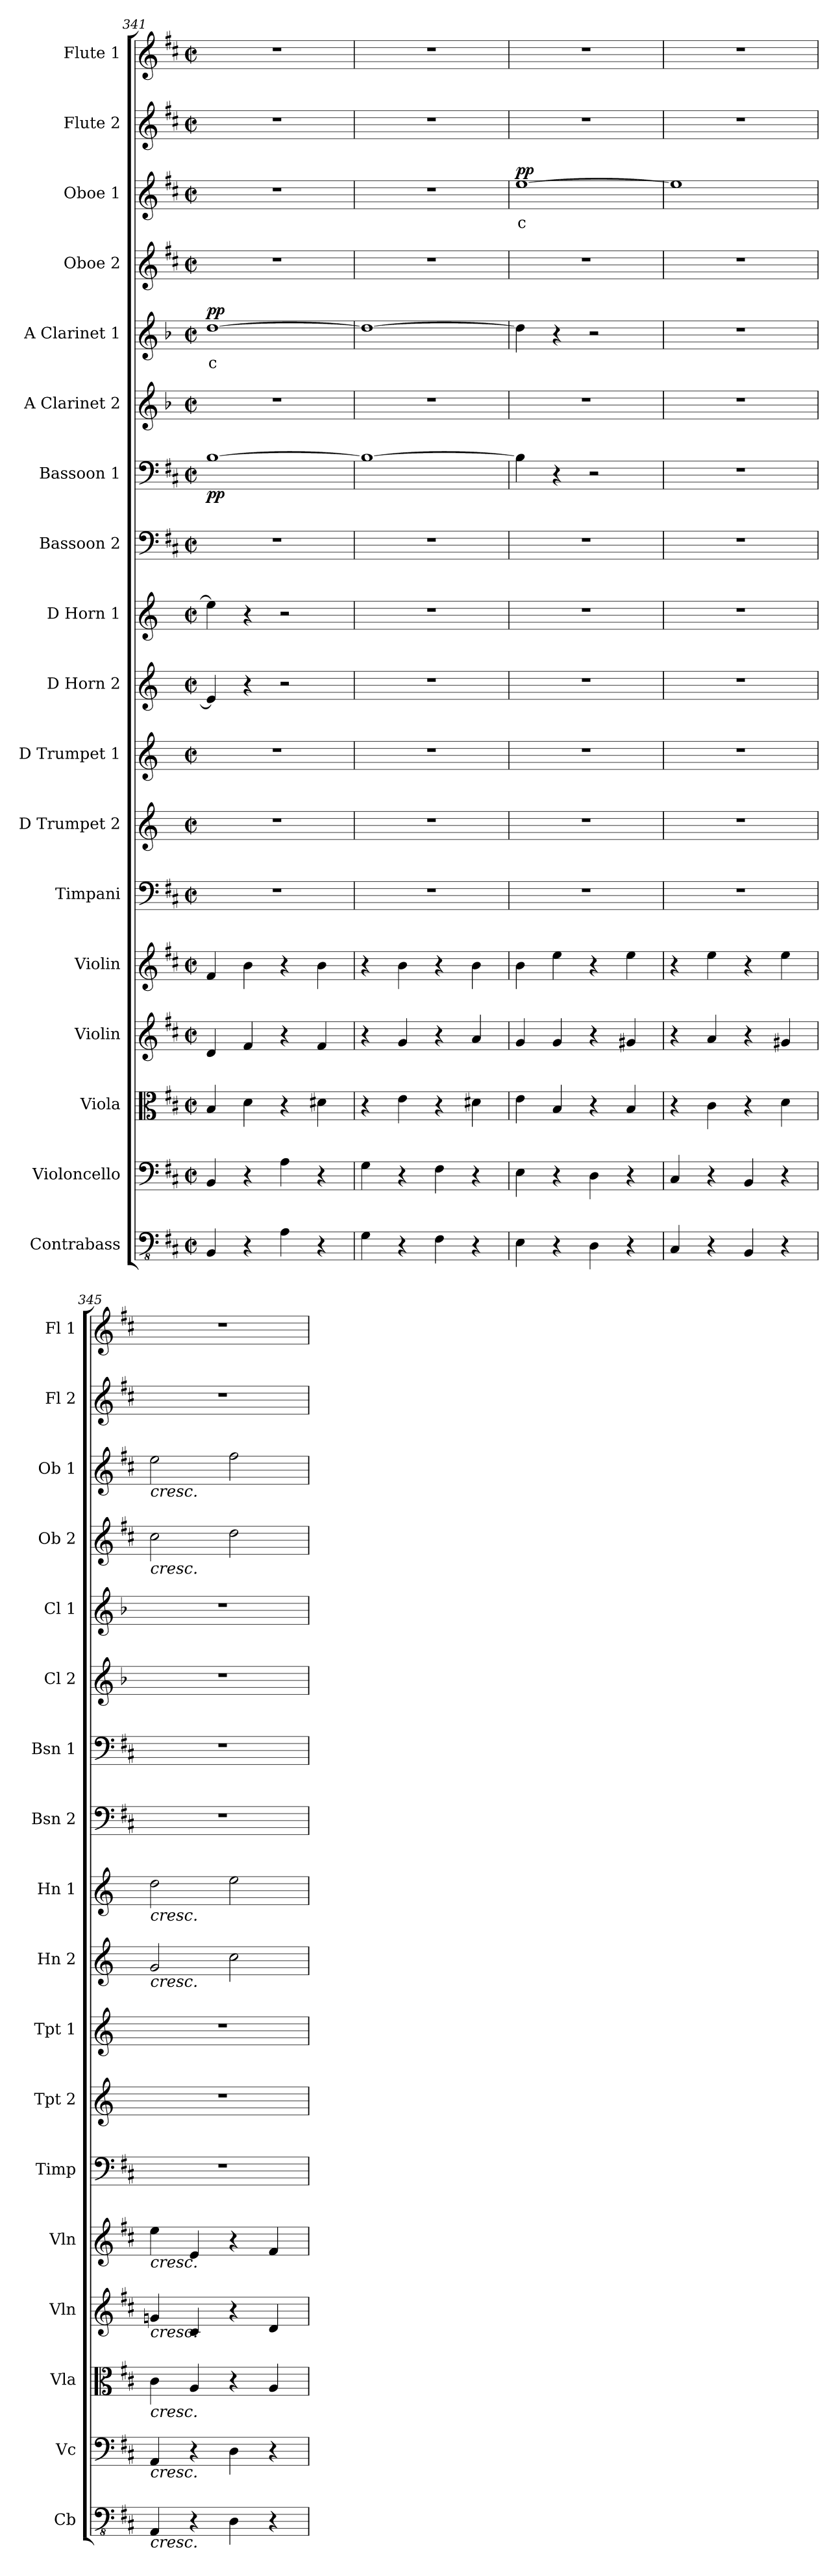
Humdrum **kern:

**kern	**kern	**kern	**kern	**kern	**kern	**kern	**kern	**kern	**kern	**kern	**kern	**dynam	**kern	**kern	**text	**dynam	**kern	**kern	**text	**dynam	**kern	**kern
*part18	*part17	*part16	*part15	*part14	*part13	*part12	*part11	*part10	*part9	*part8	*part7	*part7	*part6	*part5	*part5	*part5	*part4	*part3	*part3	*part3	*part2	*part1
*staff18	*staff17	*staff16	*staff15	*staff14	*staff13	*staff12	*staff11	*staff10	*staff9	*staff8	*staff7	*staff7	*staff6	*staff5	*staff5	*staff5	*staff4	*staff3	*staff3	*staff3	*staff2	*staff1
*I"Contrabass	*I"Violoncello	*I"Viola	*I"Violin	*I"Violin	*I"Timpani	*I"D Trumpet 2	*I"D Trumpet 1	*I"D Horn 2	*I"D Horn 1	*I"Bassoon 2	*I"Bassoon 1	*	*I"A Clarinet 2	*I"A Clarinet 1	*	*	*I"Oboe 2	*I"Oboe 1	*	*	*I"Flute 2	*I"Flute 1
*I'Cb	*I'Vc	*I'Vla	*I'Vln	*I'Vln	*I'Timp	*I'Tpt 2	*I'Tpt 1	*I'Hn 2	*I'Hn 1	*I'Bsn 2	*I'Bsn 1	*	*I'Cl 2	*I'Cl 1	*	*	*I'Ob 2	*I'Ob 1	*	*	*I'Fl 2	*I'Fl 1
*clefFv4	*clefF4	*clefC3	*clefG2	*clefG2	*clefF4	*clefG2	*clefG2	*clefG2	*clefG2	*clefF4	*clefF4	*	*clefG2	*clefG2	*	*	*clefG2	*clefG2	*	*	*clefG2	*clefG2
*	*	*	*	*	*	*ITrd-1c-2	*ITrd-1c-2	*ITrd6c10	*ITrd6c10	*	*	*	*ITrd2c3	*ITrd2c3	*	*	*	*	*	*	*	*
*k[f#c#]	*k[f#c#]	*k[f#c#]	*k[f#c#]	*k[f#c#]	*k[f#c#]	*k[f#c#]	*k[f#c#]	*k[f#c#]	*k[f#c#]	*k[f#c#]	*k[f#c#]	*	*k[f#c#]	*k[f#c#]	*	*	*k[f#c#]	*k[f#c#]	*	*	*k[f#c#]	*k[f#c#]
*M2/2	*M2/2	*M2/2	*M2/2	*M2/2	*M2/2	*M2/2	*M2/2	*M2/2	*M2/2	*M2/2	*M2/2	*	*M2/2	*M2/2	*	*	*M2/2	*M2/2	*	*	*M2/2	*M2/2
*met(c|)	*met(c|)	*met(c|)	*met(c|)	*met(c|)	*met(c|)	*met(c|)	*met(c|)	*met(c|)	*met(c|)	*met(c|)	*met(c|)	*	*met(c|)	*met(c|)	*	*	*met(c|)	*met(c|)	*	*	*met(c|)	*met(c|)
=341	=341	=341	=341	=341	=341	=341	=341	=341	=341	=341	=341	=341	=341	=341	=341	=341	=341	=341	=341	=341	=341	=341
!	!	!	!	!	!	!	!	!	!	!	!	!LO:DY:b	!	!	!LO:LY:b:color=#FF0000	!LO:DY:b	!	!	!	!	!	!
4BBB/	4BB/	4B/	4d/	4f#/	1r	1r	1r	4F#/]	4f#\]	1r	[1B	pp	1r	[1b	c	pp	1r	1r	.	.	1r	1r
4r	4r	4d\	4f#/	4b\	.	.	.	4r	4r	.	.	.	.	.	.	.	.	.	.	.	.	.
4AA\	4A\	4r	4r	4r	.	.	.	2r	2r	.	.	.	.	.	.	.	.	.	.	.	.	.
4r	4r	4d#X\	4f#/	4b\	.	.	.	.	.	.	.	.	.	.	.	.	.	.	.	.	.	.
=342	=342	=342	=342	=342	=342	=342	=342	=342	=342	=342	=342	=342	=342	=342	=342	=342	=342	=342	=342	=342	=342	=342
4GG\	4G\	4r	4r	4r	1r	1r	1r	1r	1r	1r	1B_	.	1r	1b_	.	.	1r	1r	.	.	1r	1r
4r	4r	4e\	4g/	4b\	.	.	.	.	.	.	.	.	.	.	.	.	.	.	.	.	.	.
4FF#\	4F#\	4r	4r	4r	.	.	.	.	.	.	.	.	.	.	.	.	.	.	.	.	.	.
4r	4r	4d#X\	4a/	4b\	.	.	.	.	.	.	.	.	.	.	.	.	.	.	.	.	.	.
!!LO:PB:g=z
=343	=343	=343	=343	=343	=343	=343	=343	=343	=343	=343	=343	=343	=343	=343	=343	=343	=343	=343	=343	=343	=343	=343
!	!	!	!	!	!	!	!	!	!	!	!	!	!	!	!	!	!	!	!LO:LY:b:color=#FF0000	!LO:DY:b	!	!
4EE\	4E\	4e\	4g/	4b\	1r	1r	1r	1r	1r	1r	4B\]	.	1r	4b\]	.	.	1r	[1ee	c	pp	1r	1r
4r	4r	4B/	4g/	4ee\	.	.	.	.	.	.	4r	.	.	4r	.	.	.	.	.	.	.	.
4DD\	4D\	4r	4r	4r	.	.	.	.	.	.	2r	.	.	2r	.	.	.	.	.	.	.	.
4r	4r	4B/	4g#X/	4ee\	.	.	.	.	.	.	.	.	.	.	.	.	.	.	.	.	.	.
=344	=344	=344	=344	=344	=344	=344	=344	=344	=344	=344	=344	=344	=344	=344	=344	=344	=344	=344	=344	=344	=344	=344
4CC#/	4C#/	4r	4r	4r	1r	1r	1r	1r	1r	1r	1r	.	1r	1r	.	.	1r	1ee]	.	.	1r	1r
4r	4r	4c#\	4a/	4ee\	.	.	.	.	.	.	.	.	.	.	.	.	.	.	.	.	.	.
4BBB/	4BB/	4r	4r	4r	.	.	.	.	.	.	.	.	.	.	.	.	.	.	.	.	.	.
4r	4r	4d\	4g#X/	4ee\	.	.	.	.	.	.	.	.	.	.	.	.	.	.	.	.	.	.
=345	=345	=345	=345	=345	=345	=345	=345	=345	=345	=345	=345	=345	=345	=345	=345	=345	=345	=345	=345	=345	=345	=345
!	!	!	!	!	!	!	!	!	!	!	!	!	!	!	!	!	!	!LO:TX:b:i:t=cresc.	!	!	!	!
!	!	!	!	!	!	!	!	!	!	!	!	!	!	!	!	!	!LO:TX:b:i:t=cresc.	!	!	!	!	!
!	!	!	!	!	!	!	!	!	!LO:TX:b:i:t=cresc.	!	!	!	!	!	!	!	!	!	!	!	!	!
!	!	!	!	!	!	!	!	!LO:TX:b:i:t=cresc.	!	!	!	!	!	!	!	!	!	!	!	!	!	!
!	!	!	!	!LO:TX:b:i:t=cresc.	!	!	!	!	!	!	!	!	!	!	!	!	!	!	!	!	!	!
!	!	!	!LO:TX:b:i:t=cresc.	!	!	!	!	!	!	!	!	!	!	!	!	!	!	!	!	!	!	!
!	!	!LO:TX:b:i:t=cresc.	!	!	!	!	!	!	!	!	!	!	!	!	!	!	!	!	!	!	!	!
!	!LO:TX:b:i:t=cresc.	!	!	!	!	!	!	!	!	!	!	!	!	!	!	!	!	!	!	!	!	!
!LO:TX:b:i:t=cresc.	!	!	!	!	!	!	!	!	!	!	!	!	!	!	!	!	!	!	!	!	!	!
4AAA/	4AA/	4c#\	4gn/	4ee\	1r	1r	1r	2A/	2e\	1r	1r	.	1r	1r	.	.	2cc#\	2ee\	.	.	1r	1r
4r	4r	4A/	4c#/	4e/	.	.	.	.	.	.	.	.	.	.	.	.	.	.	.	.	.	.
4DD\	4D\	4r	4r	4r	.	.	.	2d\	2f#\	.	.	.	.	.	.	.	2dd\	2ff#\	.	.	.	.
4r	4r	4A/	4d/	4f#/	.	.	.	.	.	.	.	.	.	.	.	.	.	.	.	.	.	.
=	=	=	=	=	=	=	=	=	=	=	=	=	=	=	=	=	=	=	=	=	=	=
*-	*-	*-	*-	*-	*-	*-	*-	*-	*-	*-	*-	*-	*-	*-	*-	*-	*-	*-	*-	*-	*-	*-
